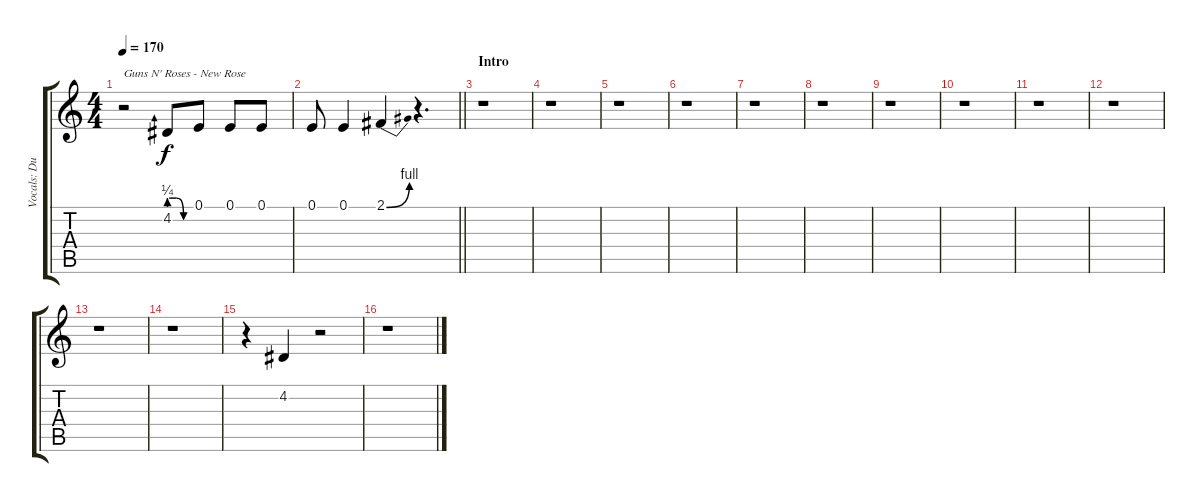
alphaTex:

\track ("Vocals: Duff" "Vocals: Du") {solo instrument lead2sawtooth}
\staff {score tabs}
\tuning (E4 B3 G3 D3 A2 E2) {hide}
\ts (4 4)
\tempo 170
\clef g2
\ks c
r.2{txt "Guns N' Roses - New Rose" dy f instrument lead2sawtooth} 4.2{be (custom 0 1 20 1 40 0 60 0)}.8 0.1.8 0.1.8 0.1.8 |
\barLineRight lightlight
0.1.8 0.1.4 2.1{be (bend 0 0 60 4)}.4 r.4{d} |
\section ("" "Intro")
r.1 |
r.1 |
r.1 |
r.1 |
r.1 |
r.1 |
r.1 |
r.1 |
r.1 |
r.1 |
r.1 |
r.1 |
r.4 4.2.4 r.2 |
r.1
